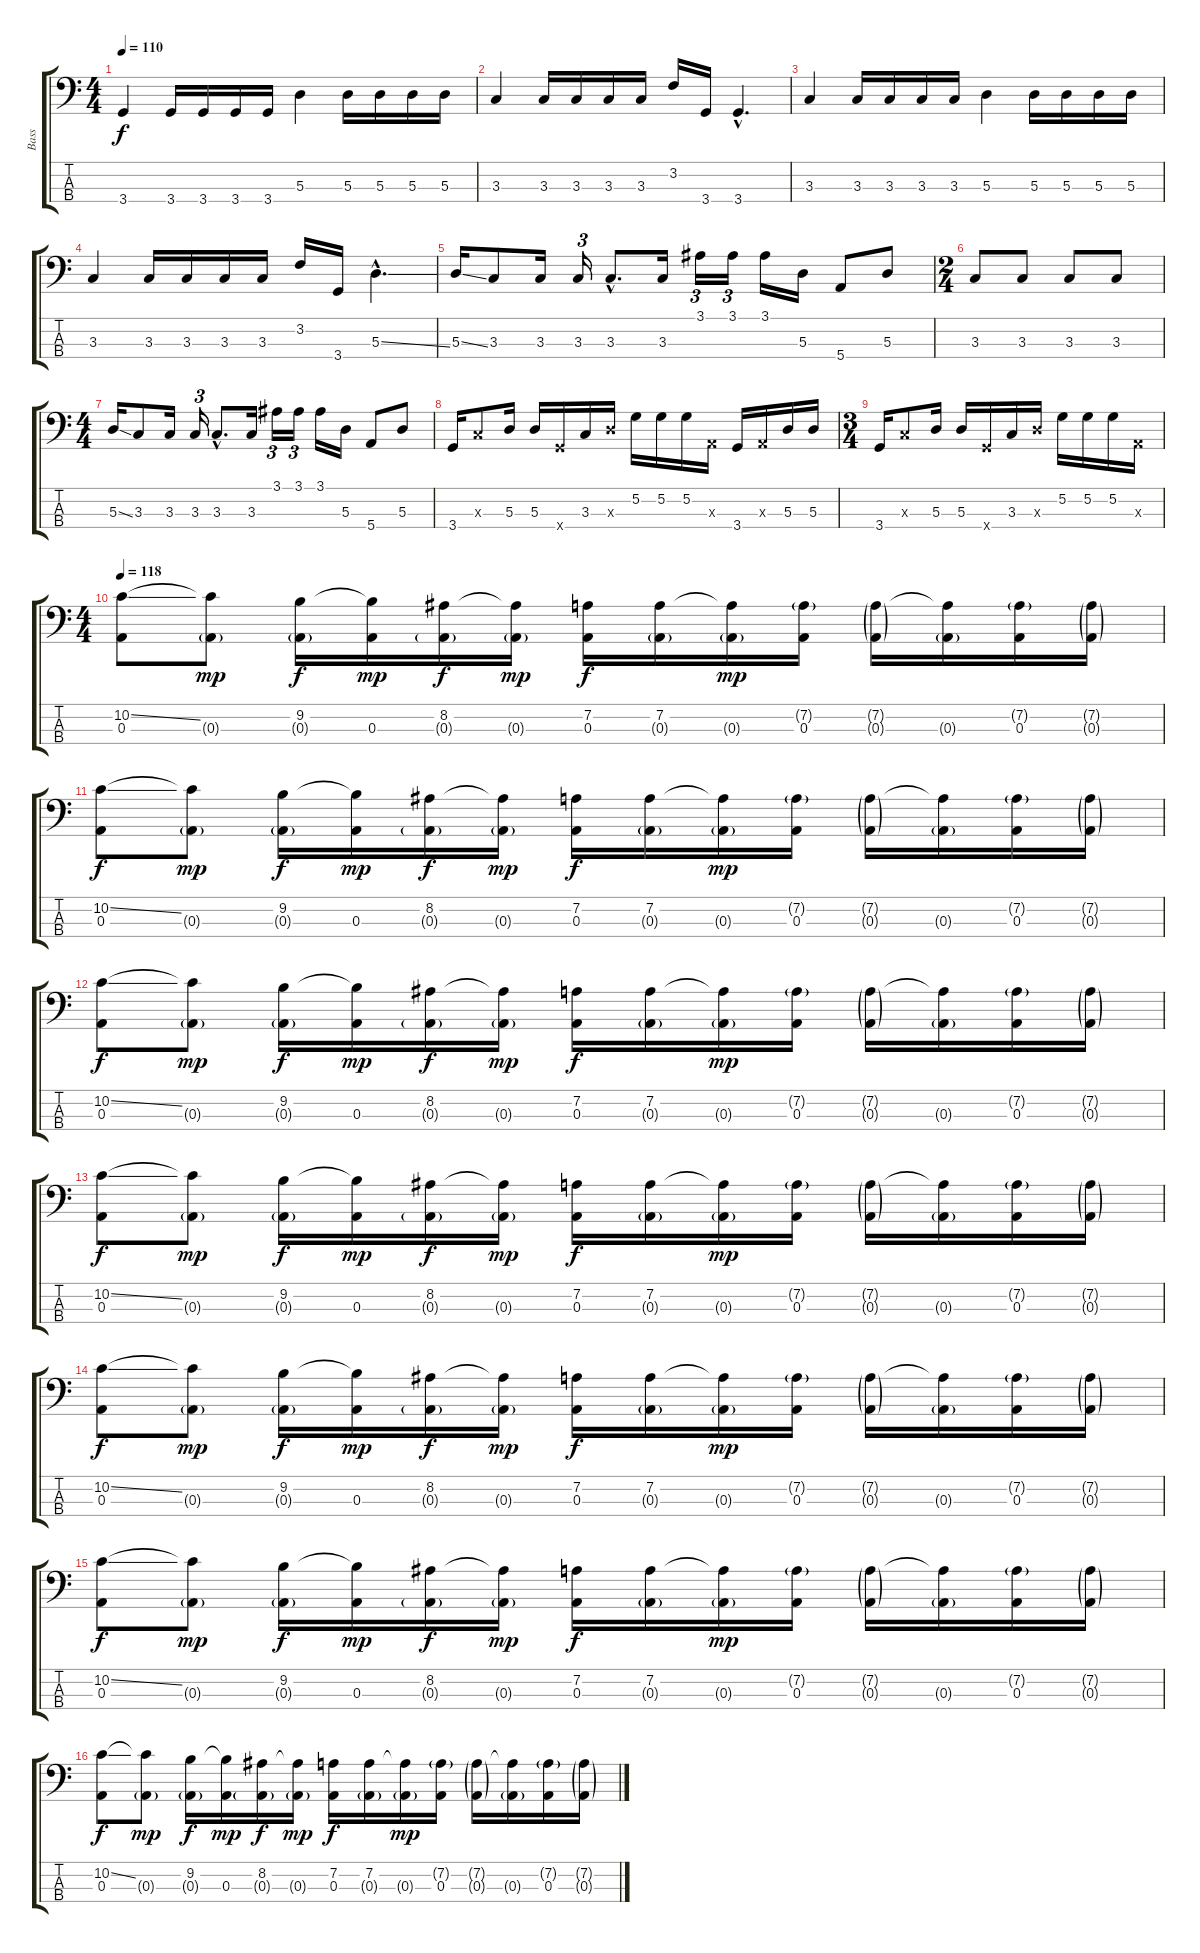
\track ("Bass" "Bass") {instrument electricbassfinger}
\staff {score tabs}
\tuning (G2 D2 A1 E1) {hide}
\ts (4 4)
\tempo 110
\clef f4
\ks c
3.4.4{dy f} 3.4.16 3.4.16 3.4.16 3.4.16 5.3.4 5.3.16 5.3.16 5.3.16 5.3.16 |
3.3.4 3.3.16 3.3.16 3.3.16 3.3.16 3.2.16 3.4.16 3.4{hac}.4{d} |
3.3.4 3.3.16 3.3.16 3.3.16 3.3.16 5.3.4 5.3.16 5.3.16 5.3.16 5.3.16 |
3.3.4 3.3.16 3.3.16 3.3.16 3.3.16 3.2.16 3.4.16 5.3{ss hac}.4{d} |
5.3{ss}.16 3.3.8 3.3.16 3.3.16{tu (3 2)} 3.3{hac}.8{d} 3.3.16 3.1.16{tu (3 2)} 3.1.16{tu (3 2)} 3.1.16 5.3.16 5.4.8 5.3.8 |
\ts (2 4)
3.3.8 3.3.8 3.3.8 3.3.8 |
\ts (4 4)
5.3{ss}.16 3.3.8 3.3.16 3.3.16{tu (3 2)} 3.3{hac}.8{d} 3.3.16 3.1.16{tu (3 2)} 3.1.16{tu (3 2)} 3.1.16 5.3.16 5.4.8 5.3.8 |
3.4.16 3.3{x}.8 5.3.16 5.3.16 3.4{x}.16 3.3.16 5.3{x}.16 5.2.16 5.2.16 5.2.16 0.3{x}.16 3.4.16 0.3{x}.16 5.3.16 5.3.16 |
\ts (3 4)
3.4.16 3.3{x}.8 5.3.16 5.3.16 3.4{x}.16 3.3.16 5.3{x}.16 5.2.16 5.2.16 5.2.16 0.3{x}.16 |
\ts (4 4)
\tempo 118
(10.2{ss} 0.3).8 (10.2{t} 0.3{g}).8{dy mp} (9.2 0.3{g}).16{dy f} (9.2{t} 0.3).16{dy mp} (8.2 0.3{g}).16{dy f} (8.2{t} 0.3{g}).16{dy mp} (7.2 0.3).16{dy f} (7.2 0.3{g}).16 (7.2{t} 0.3{g}).16{dy mp} (7.2{g} 0.3).16 (7.2{g} 0.3{g}).16 (7.2{t} 0.3{g}).16 (7.2{g} 0.3).16 (7.2{g} 0.3{g}).16 |
(10.2{ss} 0.3).8{dy f} (10.2{t} 0.3{g}).8{dy mp} (9.2 0.3{g}).16{dy f} (9.2{t} 0.3).16{dy mp} (8.2 0.3{g}).16{dy f} (8.2{t} 0.3{g}).16{dy mp} (7.2 0.3).16{dy f} (7.2 0.3{g}).16 (7.2{t} 0.3{g}).16{dy mp} (7.2{g} 0.3).16 (7.2{g} 0.3{g}).16 (7.2{t} 0.3{g}).16 (7.2{g} 0.3).16 (7.2{g} 0.3{g}).16 |
(10.2{ss} 0.3).8{dy f} (10.2{t} 0.3{g}).8{dy mp} (9.2 0.3{g}).16{dy f} (9.2{t} 0.3).16{dy mp} (8.2 0.3{g}).16{dy f} (8.2{t} 0.3{g}).16{dy mp} (7.2 0.3).16{dy f} (7.2 0.3{g}).16 (7.2{t} 0.3{g}).16{dy mp} (7.2{g} 0.3).16 (7.2{g} 0.3{g}).16 (7.2{t} 0.3{g}).16 (7.2{g} 0.3).16 (7.2{g} 0.3{g}).16 |
(10.2{ss} 0.3).8{dy f} (10.2{t} 0.3{g}).8{dy mp} (9.2 0.3{g}).16{dy f} (9.2{t} 0.3).16{dy mp} (8.2 0.3{g}).16{dy f} (8.2{t} 0.3{g}).16{dy mp} (7.2 0.3).16{dy f} (7.2 0.3{g}).16 (7.2{t} 0.3{g}).16{dy mp} (7.2{g} 0.3).16 (7.2{g} 0.3{g}).16 (7.2{t} 0.3{g}).16 (7.2{g} 0.3).16 (7.2{g} 0.3{g}).16 |
(10.2{ss} 0.3).8{dy f} (10.2{t} 0.3{g}).8{dy mp} (9.2 0.3{g}).16{dy f} (9.2{t} 0.3).16{dy mp} (8.2 0.3{g}).16{dy f} (8.2{t} 0.3{g}).16{dy mp} (7.2 0.3).16{dy f} (7.2 0.3{g}).16 (7.2{t} 0.3{g}).16{dy mp} (7.2{g} 0.3).16 (7.2{g} 0.3{g}).16 (7.2{t} 0.3{g}).16 (7.2{g} 0.3).16 (7.2{g} 0.3{g}).16 |
(10.2{ss} 0.3).8{dy f} (10.2{t} 0.3{g}).8{dy mp} (9.2 0.3{g}).16{dy f} (9.2{t} 0.3).16{dy mp} (8.2 0.3{g}).16{dy f} (8.2{t} 0.3{g}).16{dy mp} (7.2 0.3).16{dy f} (7.2 0.3{g}).16 (7.2{t} 0.3{g}).16{dy mp} (7.2{g} 0.3).16 (7.2{g} 0.3{g}).16 (7.2{t} 0.3{g}).16 (7.2{g} 0.3).16 (7.2{g} 0.3{g}).16 |
(10.2{ss} 0.3).8{dy f} (10.2{t} 0.3{g}).8{dy mp} (9.2 0.3{g}).16{dy f} (9.2{t} 0.3).16{dy mp} (8.2 0.3{g}).16{dy f} (8.2{t} 0.3{g}).16{dy mp} (7.2 0.3).16{dy f} (7.2 0.3{g}).16 (7.2{t} 0.3{g}).16{dy mp} (7.2{g} 0.3).16 (7.2{g} 0.3{g}).16 (7.2{t} 0.3{g}).16 (7.2{g} 0.3).16 (7.2{g} 0.3{g}).16
